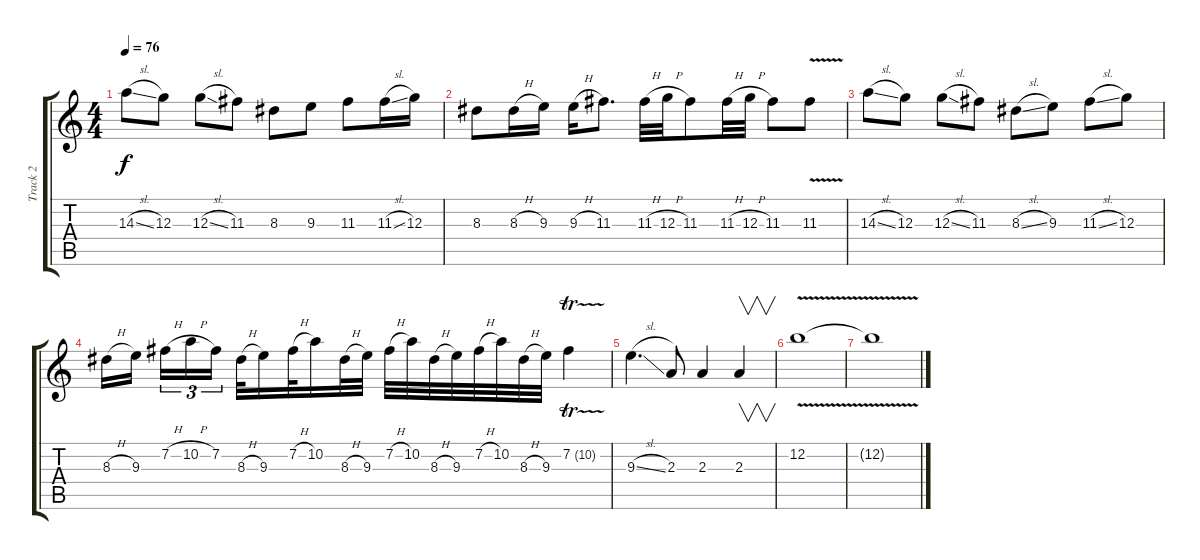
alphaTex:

\track ("Track 2" "Track 2") {instrument distortionguitar}
\staff {score tabs}
\tuning (E4 B3 G3 D3 A2 D2) {hide}
\ts (4 4)
\tempo 76
\clef g2
\ks c
14.3{sl}.8{dy f} 12.3.8 12.3{sl}.8 11.3.8 8.3.8 9.3.8 11.3.8 11.3{sl}.16 12.3.16 |
8.3.8 8.3{h}.16 9.3.16 9.3{h}.16 11.3.8{d} 11.3{h}.32 12.3{h}.32 11.3.8 11.3{h}.32 12.3{h}.32 11.3.8 11.3{v}.8 |
14.3{sl}.8 12.3.8 12.3{sl}.8 11.3.8 8.3{sl}.8 9.3.8 11.3{sl}.8 12.3.8 |
8.3{h}.16 9.3.16{beam splitsecondary} 7.2{h}.16{tu (3 2)} 10.2{h}.16{tu (3 2)} 7.2.16{tu (3 2)} 8.3{h}.32 9.3.16 7.2{h}.32 10.2.16 8.3{h}.32 9.3.32 7.2{h}.32 10.2.32 8.3{h}.32 9.3.32 7.2{h}.32 10.2.32 8.3{h}.32 9.3.32 7.2{tr (10 64)}.4 |
9.3{sl}.4{d} 2.3.8 2.3.4 2.3.4{v} |
12.2{v}.1{volume 3} |
12.2{t}.1
